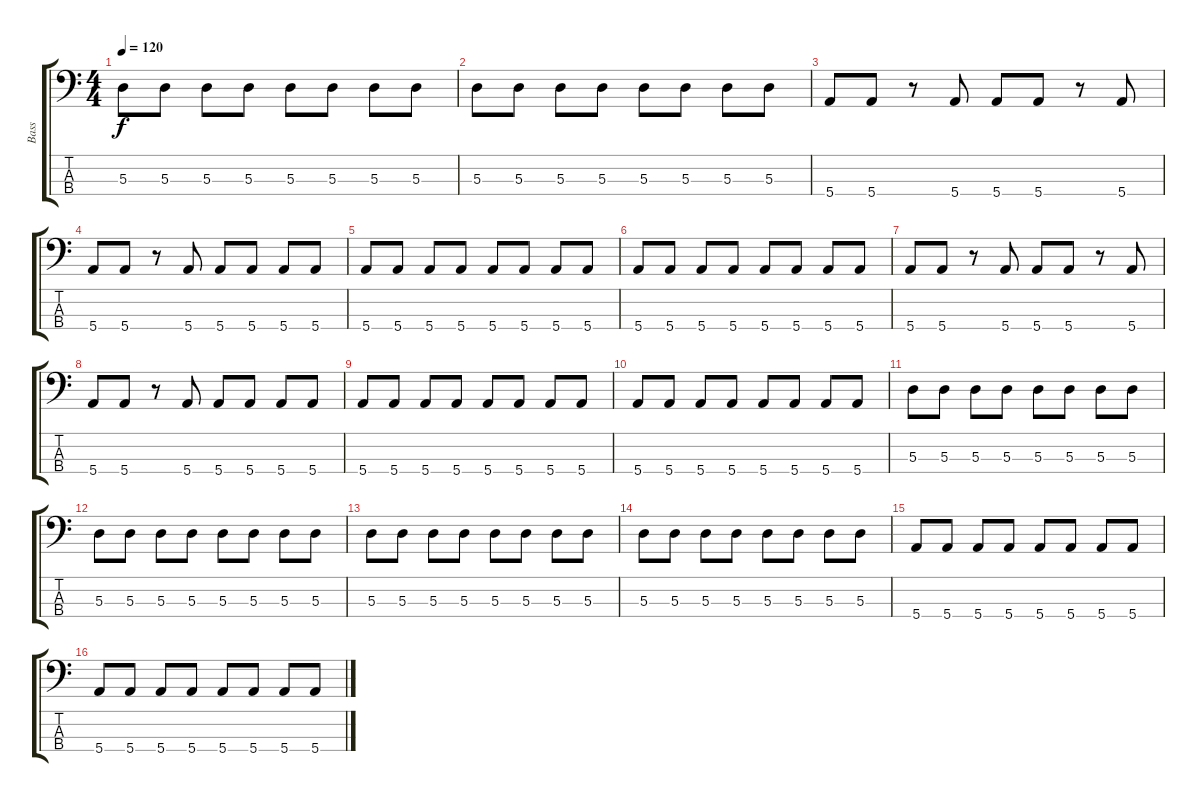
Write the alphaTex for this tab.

\track ("Bass" "Bass") {instrument electricbasspick}
\staff {score tabs}
\tuning (G2 D2 A1 E1) {hide}
\ts (4 4)
\tempo 120
\clef f4
\ks c
5.3.8{dy f} 5.3.8 5.3.8 5.3.8 5.3.8 5.3.8 5.3.8 5.3.8 |
5.3.8 5.3.8 5.3.8 5.3.8 5.3.8 5.3.8 5.3.8 5.3.8 |
5.4.8 5.4.8 r.8 5.4.8 5.4.8 5.4.8 r.8 5.4.8 |
5.4.8 5.4.8 r.8 5.4.8 5.4.8 5.4.8 5.4.8 5.4.8 |
5.4.8 5.4.8 5.4.8 5.4.8 5.4.8 5.4.8 5.4.8 5.4.8 |
5.4.8 5.4.8 5.4.8 5.4.8 5.4.8 5.4.8 5.4.8 5.4.8 |
5.4.8 5.4.8 r.8 5.4.8 5.4.8 5.4.8 r.8 5.4.8 |
5.4.8 5.4.8 r.8 5.4.8 5.4.8 5.4.8 5.4.8 5.4.8 |
5.4.8 5.4.8 5.4.8 5.4.8 5.4.8 5.4.8 5.4.8 5.4.8 |
5.4.8 5.4.8 5.4.8 5.4.8 5.4.8 5.4.8 5.4.8 5.4.8 |
5.3.8 5.3.8 5.3.8 5.3.8 5.3.8 5.3.8 5.3.8 5.3.8 |
5.3.8 5.3.8 5.3.8 5.3.8 5.3.8 5.3.8 5.3.8 5.3.8 |
5.3.8 5.3.8 5.3.8 5.3.8 5.3.8 5.3.8 5.3.8 5.3.8 |
5.3.8 5.3.8 5.3.8 5.3.8 5.3.8 5.3.8 5.3.8 5.3.8 |
5.4.8 5.4.8 5.4.8 5.4.8 5.4.8 5.4.8 5.4.8 5.4.8 |
5.4.8 5.4.8 5.4.8 5.4.8 5.4.8 5.4.8 5.4.8 5.4.8
